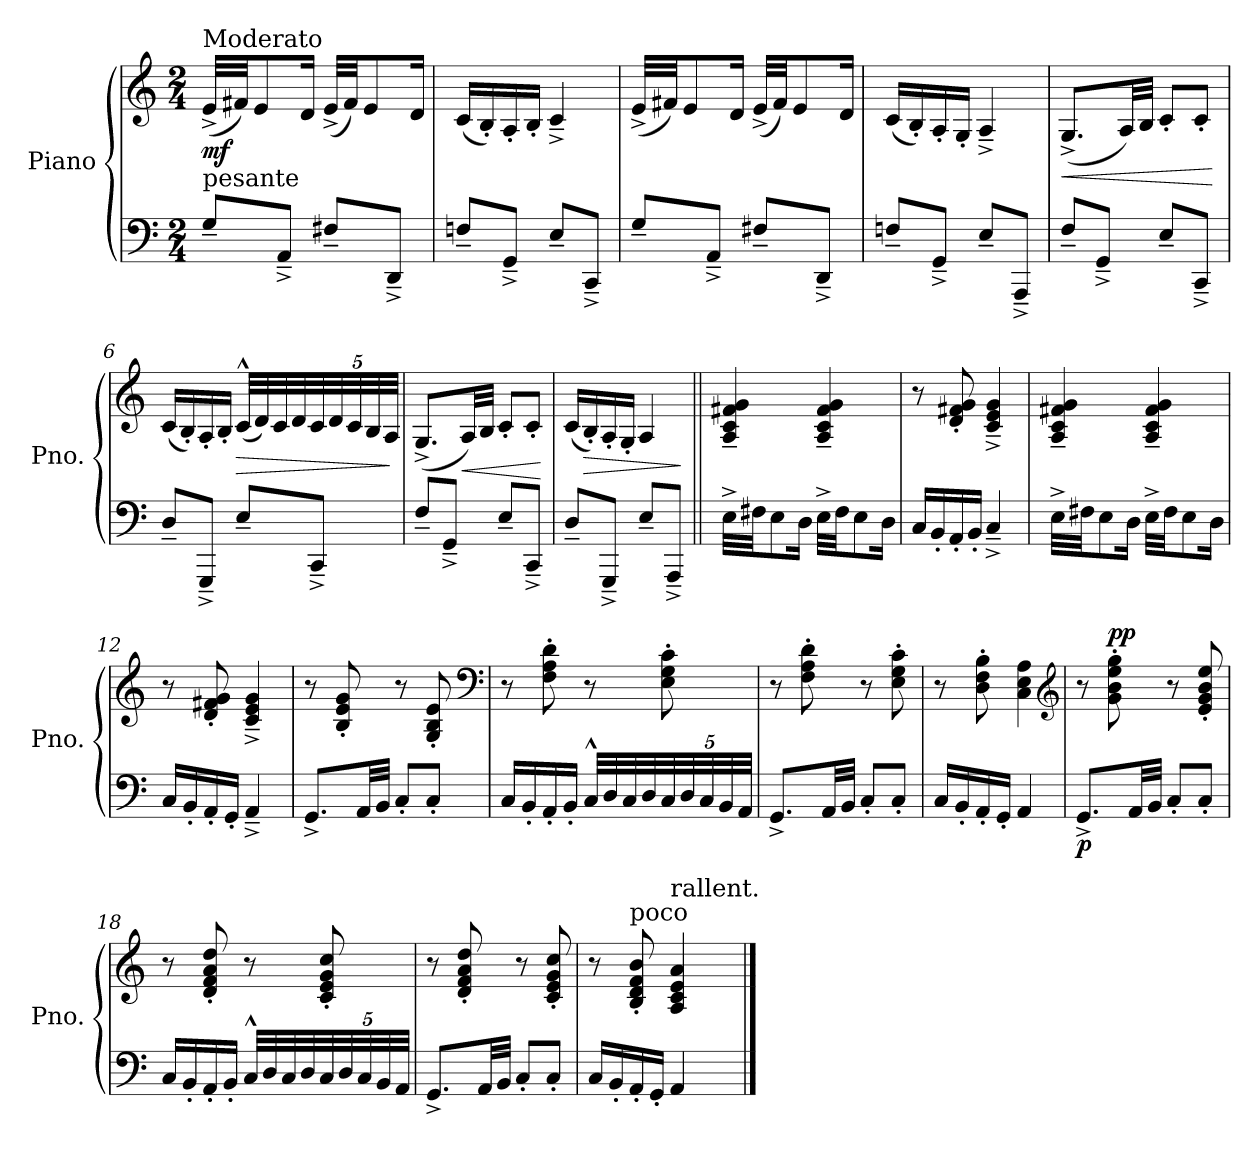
**kern	**kern	**dynam
*part1	*part1	*part1
*staff2	*staff1	*staff1/2
*I"Piano	*	*
*I'Pno.	*	*
*clefF4	*clefG2	*
*k[]	*k[]	*
*C:	*C:	*
*M2/4	*M2/4	*
*MM80	*MM80	*
=1	=1	=1
!	!LO:TX:b:t=pesante	!
!	!LO:TX:a:t=Moderato	!
!	!	!LO:DY:b
8G~/L	(32e^/LLL	mf
.	32f#X/JJ)	.
.	8e/	.
8AA~^/J	.	.
.	16d/Jk	.
8F#X~/L	(32e^/LLL	.
.	32f#/JJ)	.
.	8e/	.
8DD~^/J	.	.
.	16d/Jk	.
=2	=2	=2
8Fn~/L	(16c/LL	.
.	16B'/)	.
8GG~^/J	16A'/	.
.	16B'/JJ	.
8E~/L	4c~^/	.
8CC~^/J	.	.
=3	=3	=3
8G~/L	(32e^/LLL	.
.	32f#X/JJ)	.
.	8e/	.
8AA~^/J	.	.
.	16d/Jk	.
8F#X~/L	(32e^/LLL	.
.	32f#/JJ)	.
.	8e/	.
8DD~^/J	.	.
.	16d/Jk	.
=4	=4	=4
8Fn~/L	(16c/LL	.
.	16B'/)	.
8GG~^/J	16A'/	.
.	16G'/JJ	.
8E~/L	4A~^/	.
8AAA~^/J	.	.
=5	=5	=5
!	!	!LO:HP:b
8F~/L	(8.G^/L	<
8GG~^/J	.	.
.	32A/LL)	.
.	32B/JJJ	.
8E~/L	8c'/L	.
8CC~^/J	8c'/J	.
.	.	[
!!LO:LB:g=z
=6	=6	=6
8D~/L	(16c/LL	.
.	16B'/)	.
8GGG~^/J	16A'/	.
.	16B'/JJ	.
!	!	!LO:HP:b
8E~/L	(32c^^/LLL	>
.	32d/)	.
.	32c/	.
.	32d/	.
*	*Xbrackettup	*
8CC~^/J	40c/	.
.	40d/	.
.	40c/	.
.	40B/	.
.	40A/JJJ	.
.	.	]
=7	=7	=7
8F~/L	(8.G^/L	.
8GG~^/J	.	.
!	!	!LO:HP:b
.	32A/LL)	<
.	32B/JJJ	.
8E~/L	8c'/L	.
8CC~^/J	8c'/J	.
.	.	[
=8	=8	=8
8D~/L	(16c/LL	.
!	!	!LO:HP:b
.	16B'/)	>
8GGG~^/J	16A'/	.
.	16G'/JJ	.
8E~/L	4A/	.
8AAA~^/J	.	.
.	.	]
=9||	=9||	=9||
!	!	!LO:DY:b=2
!	!	!LO:DY:n=1:a
32E^\LLL	4A/~ 4c/~ 4f#X/~ 4g/~	mf p
32F#X\JJ	.	.
8E\	.	.
16D\Jk	.	.
32E^\LLL	4A/~ 4c/~ 4f#/~ 4g/~	.
32F#\JJ	.	.
8E\	.	.
16D\Jk	.	.
=10	=10	=10
16C/LL	8r	.
16BB'/	.	.
16AA'/	8d/' 8f#X/' 8g/'	.
16BB'/JJ	.	.
4C~^/	4c/~^ 4e/~^ 4g/~^	.
!!LO:LB:g=z
=11	=11	=11
32E^\LLL	4A/~ 4c/~ 4f#X/~ 4g/~	.
32F#X\JJ	.	.
8E\	.	.
16D\Jk	.	.
32E^\LLL	4A/~ 4c/~ 4f#/~ 4g/~	.
32F#\JJ	.	.
8E\	.	.
16D\Jk	.	.
=12	=12	=12
16C/LL	8r	.
16BB'/	.	.
16AA'/	8d/' 8f#X/' 8g/'	.
16GG'/JJ	.	.
4AA~^/	4c/~^ 4e/~^ 4g/~^	.
=13	=13	=13
8.GG^/L	8r	.
.	8B/' 8e/' 8g/'	.
32AA/LL	.	.
32BB/JJJ	.	.
8C'/L	8r	.
8C'/J	8G/' 8B/' 8e/'	.
*	*clefF4	*
=14	=14	=14
16C/LL	8r	.
16BB'/	.	.
16AA'/	8F\' 8A\' 8d\'	.
16BB'/JJ	.	.
32C^^/LLL	8r	.
32D/	.	.
32C/	.	.
32D/	.	.
*Xbrackettup	*	*
40C/	8E\' 8G\' 8c\'	.
40D/	.	.
40C/	.	.
40BB/	.	.
40AA/JJJ	.	.
=15	=15	=15
8.GG^/L	8r	.
.	8F\' 8A\' 8d\'	.
32AA/LL	.	.
32BB/JJJ	.	.
8C'/L	8r	.
8C'/J	8E\' 8G\' 8c\'	.
!!LO:LB:g=z
=16	=16	=16
16C/LL	8r	.
16BB'/	.	.
16AA'/	8D\' 8F\' 8B\'	.
16GG'/JJ	.	.
4AA/	4C\ 4E\ 4A\	.
*	*clefG2	*
=17	=17	=17
!	!	!LO:DY:b=2
8.GG^/L	8r	p
!	!	!LO:DY:a
.	8g\' 8b\' 8ee\' 8gg\'	pp
32AA/LL	.	.
32BB/JJJ	.	.
8C'/L	8r	.
8C'/J	8e/' 8g/' 8b/' 8ee/'	.
=18	=18	=18
16C/LL	8r	.
16BB'/	.	.
16AA'/	8d/' 8f/' 8a/' 8dd/'	.
16BB'/JJ	.	.
32C^^/LLL	8r	.
32D/	.	.
32C/	.	.
32D/	.	.
40C/	8c/' 8e/' 8g/' 8cc/'	.
40D/	.	.
40C/	.	.
40BB/	.	.
40AA/JJJ	.	.
=19	=19	=19
8.GG^/L	8r	.
.	8d/' 8f/' 8a/' 8dd/'	.
32AA/LL	.	.
32BB/JJJ	.	.
8C'/L	8r	.
8C'/J	8c/' 8e/' 8g/' 8cc/'	.
=20	=20	=20
16C/LL	8r	.
16BB'/	.	.
!	!LO:TX:a:t=poco	!
16AA'/	8B/' 8d/' 8f/' 8b/'	.
16GG'/JJ	.	.
!	!LO:TX:a:t=rallent.	!
4AA/	4A/ 4c/ 4e/ 4a/	.
==	==	==
*-	*-	*-
